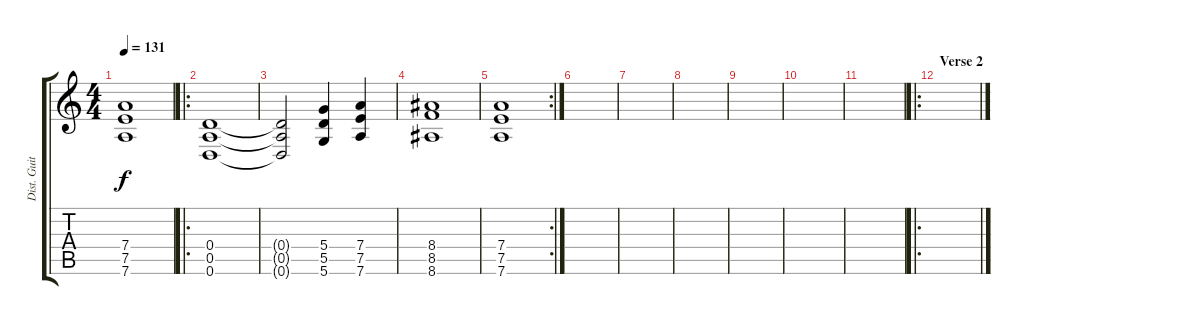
\track ("Dist. Guitar" "Dist. Guit") {instrument overdrivenguitar}
\staff {score tabs}
\tuning (E4 B3 G3 D3 A2 D2) {hide}
\ts (4 4)
\tempo 131
\clef g2
\ks c
(7.4 7.5 7.6).1{dy f} |
\ro
(0.4 0.5 0.6).1 |
(0.4{t} 0.5{t} 0.6{t}).2 (5.4 5.5 5.6).4 (7.4 7.5 7.6).4 |
(8.4 8.5 8.6).1 |
\rc 2
(7.4 7.5 7.6).1 |
|
|
|
|
|
|
\ro
\section ("" "Verse 2")
